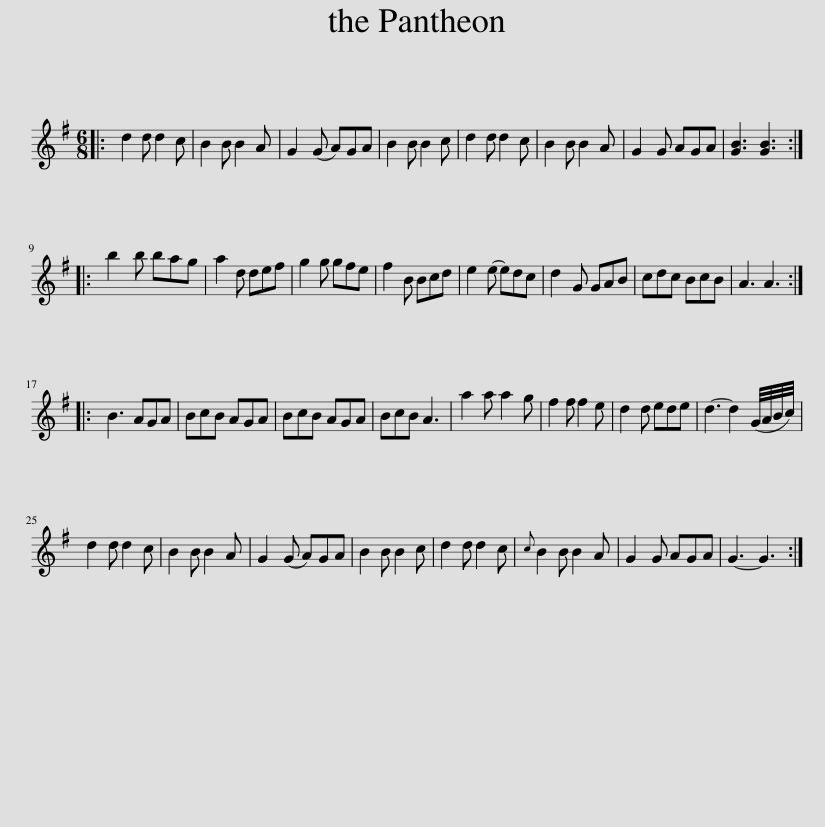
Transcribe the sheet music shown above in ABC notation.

X:1
L:1/8
M:6/8
I:linebreak $
K:G
V:1 treble
V:1
|: d2 d d2 c | B2 B B2 A | G2 (G A)GA | B2 B B2 c | d2 d d2 c | %5
 B2 B B2 A | G2 G AGA | [GB]3 [GB]3 ::$ b2 b bag | a2 d def | %10
 g2 g gfe | f2 B Bcd | e2 (e e)dc | d2 G GAB | cdc BcB | %15
 A3 A3 ::$ B3 AGA | BcB AGA | BcB AGA | BcB A3 | %20
 a2 a a2 g | f2 f f2 e | d2 d ede | d3- d2 (G/4A/4B/4c/4) |$ d2 d d2 c | %25
 B2 B B2 A | G2 (G A)GA | B2 B B2 c | d2 d d2 c |{c} B2 B B2 A | %30
 G2 G AGA | G3- G3 :| %32
